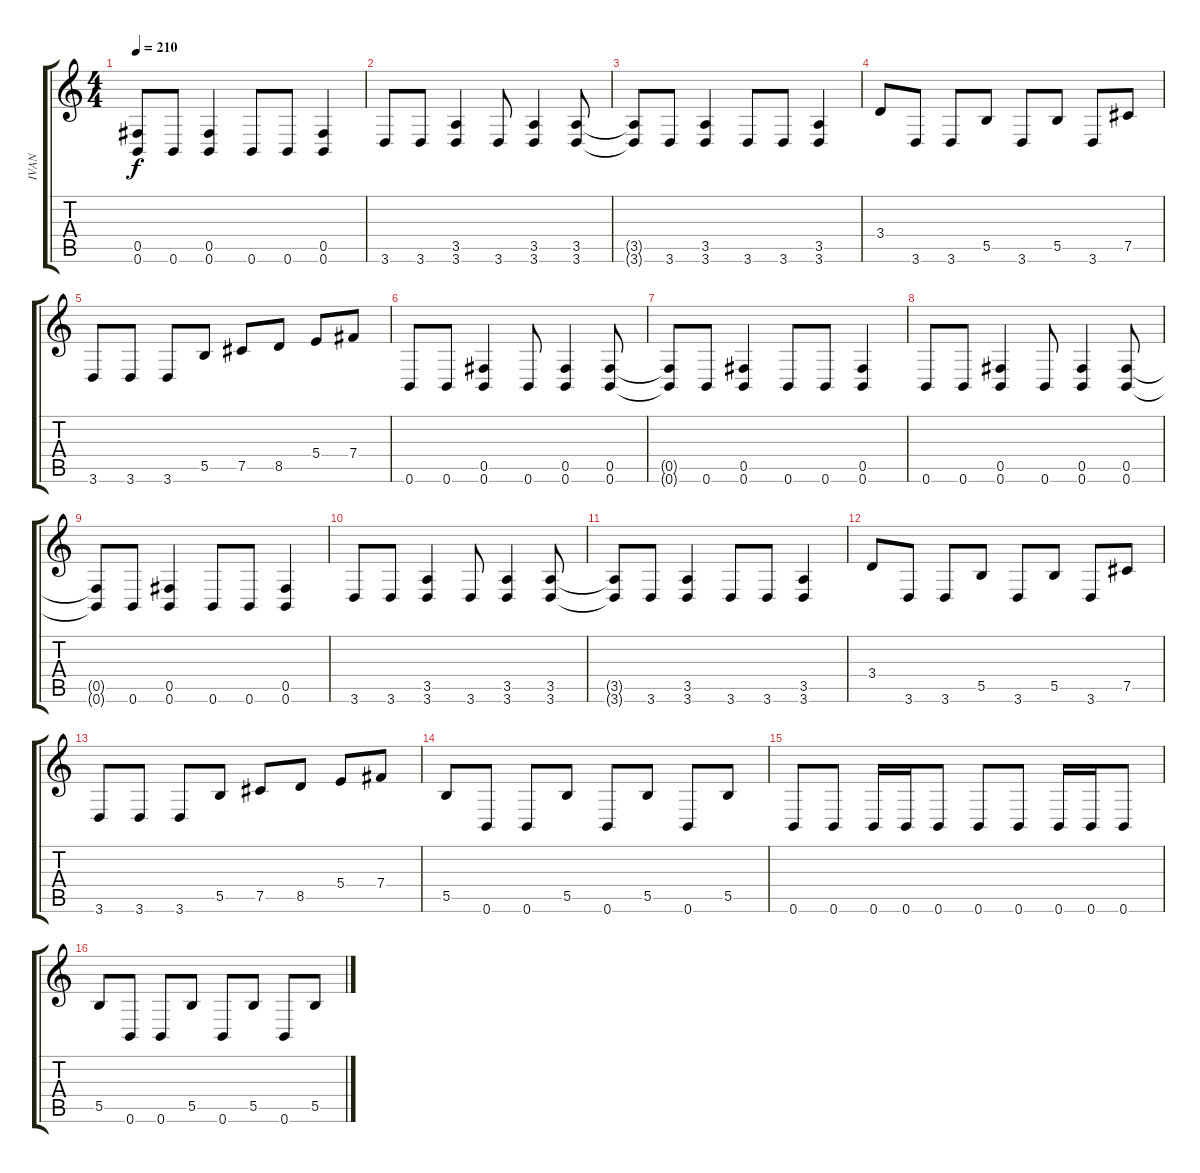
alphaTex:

\track ("IVAN" "IVAN") {instrument distortionguitar}
\staff {score tabs}
\tuning (Db4 Ab3 E3 B2 Gb2 B1) {hide}
\ts (4 4)
\tempo 210
\clef g2
\ks c
(0.5{t} 0.6{t}).8{dy f} 0.6.8 (0.5 0.6).4 0.6.8 0.6.8 (0.5 0.6).4 |
3.6.8 3.6.8 (3.5 3.6).4 3.6.8 (3.5 3.6).4 (3.5 3.6).8 |
(3.5{t} 3.6{t}).8 3.6.8 (3.5 3.6).4 3.6.8 3.6.8 (3.5 3.6).4 |
3.4.8 3.6.8 3.6.8 5.5.8 3.6.8 5.5.8 3.6.8 7.5.8 |
3.6.8 3.6.8 3.6.8 5.5.8 7.5.8 8.5.8 5.4.8 7.4.8 |
0.6.8 0.6.8 (0.5 0.6).4 0.6.8 (0.5 0.6).4 (0.5 0.6).8 |
(0.5{t} 0.6{t}).8 0.6.8 (0.5 0.6).4 0.6.8 0.6.8 (0.5 0.6).4 |
0.6.8 0.6.8 (0.5 0.6).4 0.6.8 (0.5 0.6).4 (0.5 0.6).8 |
(0.5{t} 0.6{t}).8 0.6.8 (0.5 0.6).4 0.6.8 0.6.8 (0.5 0.6).4 |
3.6.8 3.6.8 (3.5 3.6).4 3.6.8 (3.5 3.6).4 (3.5 3.6).8 |
(3.5{t} 3.6{t}).8 3.6.8 (3.5 3.6).4 3.6.8 3.6.8 (3.5 3.6).4 |
3.4.8 3.6.8 3.6.8 5.5.8 3.6.8 5.5.8 3.6.8 7.5.8 |
3.6.8 3.6.8 3.6.8 5.5.8 7.5.8 8.5.8 5.4.8 7.4.8 |
5.5.8 0.6.8 0.6.8 5.5.8 0.6.8 5.5.8 0.6.8 5.5.8 |
0.6.8 0.6.8 0.6.16 0.6.16 0.6.8 0.6.8 0.6.8 0.6.16 0.6.16 0.6.8 |
5.5.8 0.6.8 0.6.8 5.5.8 0.6.8 5.5.8 0.6.8 5.5.8
